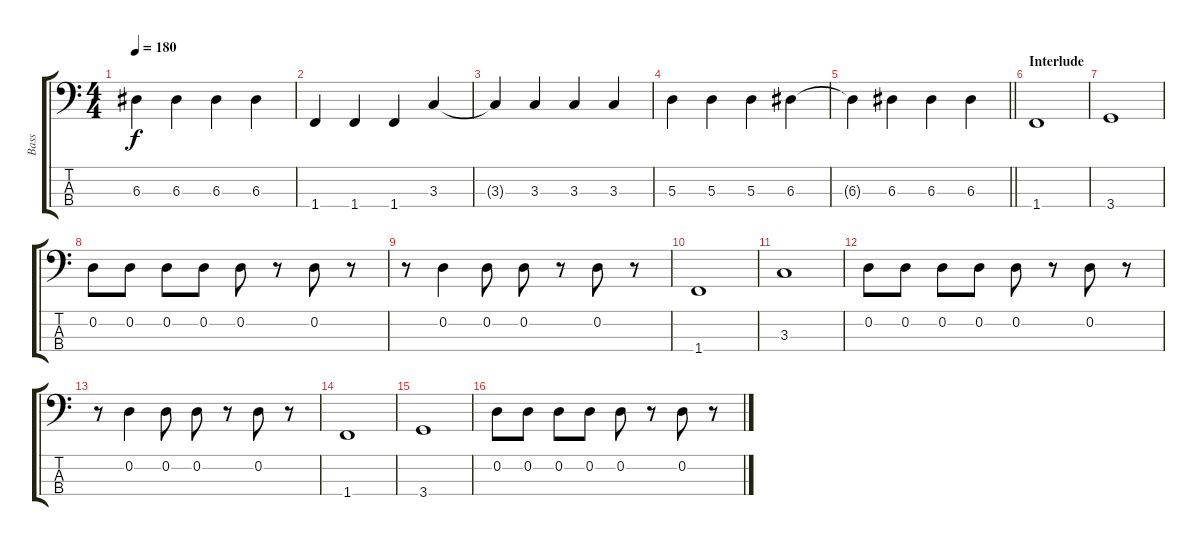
\track ("Bass" "Bass") {instrument electricbassfinger}
\staff {score tabs}
\tuning (G2 D2 A1 E1) {hide}
\ts (4 4)
\tempo 180
\clef f4
\ks c
6.3{t}.4{dy f} 6.3.4 6.3.4 6.3.4 |
1.4.4 1.4.4 1.4.4 3.3.4 |
3.3{t}.4 3.3.4 3.3.4 3.3.4 |
5.3.4 5.3.4 5.3.4 6.3.4 |
\barLineRight lightlight
6.3{t}.4 6.3.4 6.3.4 6.3.4 |
\section ("" "Interlude")
1.4.1 |
3.4.1 |
0.2.8 0.2.8 0.2.8 0.2.8 0.2.8 r.8 0.2.8 r.8 |
r.8 0.2.4 0.2.8 0.2.8 r.8 0.2.8 r.8 |
1.4.1 |
3.3.1 |
0.2.8 0.2.8 0.2.8 0.2.8 0.2.8 r.8 0.2.8 r.8 |
r.8 0.2.4 0.2.8 0.2.8 r.8 0.2.8 r.8 |
1.4.1 |
3.4.1 |
0.2.8 0.2.8 0.2.8 0.2.8 0.2.8 r.8 0.2.8 r.8
